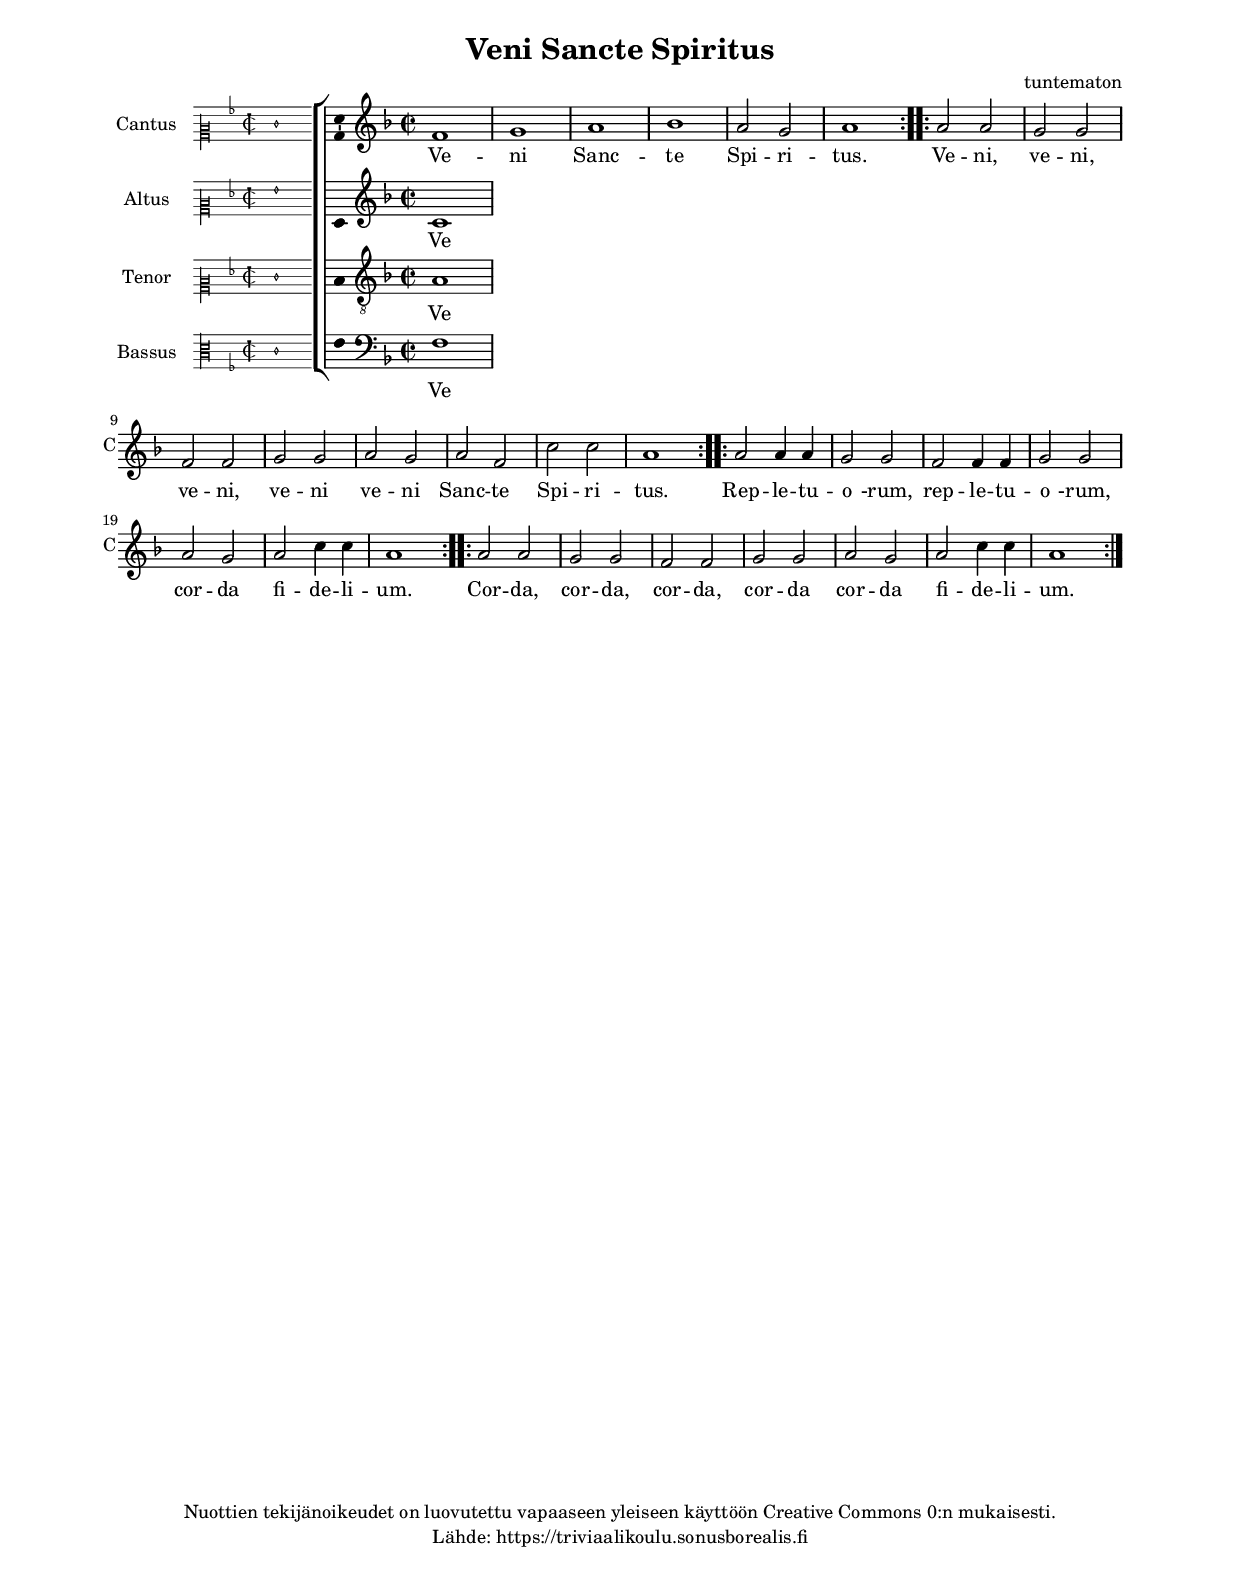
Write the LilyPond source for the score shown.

\version "2.19.80"
\include "suomi.ly"

\include "../paper-margins.ily"

#(set-global-staff-size 16)

global = {
  \time 2/2
  \key f \major
  \set Staff.midiInstrument = #"voice oohs"
}


SopranoMusic = \relative c' {
	\set Staff.instrumentName = #"Cantus"
	\set Staff.shortInstrumentName = "C"

	\incipit {
    \clef "mensural-c2"
    \set Staff.middleCClefPosition = #4
    \set Staff.middleCPosition = #4
    \override Staff.KeySignature.flat-positions = #'((0 . 5))
    \key f \major
    \time 2/2
    f1
  }

  \repeat volta 2 {
	  f1 | g | a | b | a2 g | a1 |
  }
  \repeat volta 2 {
    a2 a | g g | f f | g g | a g | a f | c' c | a1 |
  }
  \repeat volta 2 {
    a2 a4 a | g2 g | f2 f4 f | g2 g | a g | a c4 c | a1 |
  }
  \repeat volta 2 {
    a2 a | g g | f f | g g | a g | a c4 c | a1 |
  }
}

stanzaOneLyrics = \lyricmode {
	Ve -- ni  Sanc -- te Spi -- ri -- tus.
  Ve -- ni, ve -- ni, ve -- ni, ve -- ni
  ve -- ni Sanc -- te Spi -- ri -- tus.
  Rep -- le -- tu -- o -rum, rep -- le -- tu -- o -rum,
  cor -- da fi -- de -- li -- um.
  Cor -- da, cor -- da, cor -- da, cor -- da
  cor -- da fi -- de -- li -- um.
}

AltoMusic = \relative c' {
	\set Staff.instrumentName = #"Altus"
	\set Staff.shortInstrumentName = "A"

	\incipit {
    \clef "mensural-c2"
    \set Staff.middleCClefPosition = #2
    \set Staff.middleCPosition = #2
    \override Staff.KeySignature.flat-positions = #'((0 . 5))
    \key f \major
    \time 2/2
    c'1
  }

	c1 |
}

TenoreMusic = \relative c' {
	\set Staff.instrumentName = #"Tenor"
	\set Staff.shortInstrumentName = "T"

	\incipit {
    \clef "mensural-c2"
    \set Staff.middleCClefPosition = #2
    \set Staff.middleCPosition = #2
    \override Staff.KeySignature.flat-positions = #'((0 . 5))
    \key f \major
    \time 2/2
    a1
  }

	\clef "treble_8"
	a1 |
}

BassMusic = \relative c {
	\set Staff.instrumentName = #"Bassus"
	\set Staff.shortInstrumentName = "B"

	\incipit {
    \clef "mensural-c3"
    \set Staff.middleCClefPosition = #4
    \set Staff.middleCPosition = #4
%    \override Staff.KeySignature.flat-positions = #'((-5 . 5))
    \key f \major
    \time 2/2
    f1
  }

	\clef bass
	f1 |
}


\header {
  title = "Veni Sancte Spiritus"
%  subtitle = ""
  composer = "tuntematon"
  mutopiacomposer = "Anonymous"
%  instrument = "Voice (SATB)"
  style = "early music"
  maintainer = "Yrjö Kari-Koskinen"
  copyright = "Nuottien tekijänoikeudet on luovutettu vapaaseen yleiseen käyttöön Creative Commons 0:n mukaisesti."
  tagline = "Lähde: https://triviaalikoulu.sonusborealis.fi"
}

\score {
  \new ChoirStaff <<
    \new Staff <<
      \new Voice = "Soprano" {
		    \global
        \SopranoMusic
      }
     \new Lyrics \lyricsto "Soprano" {
       \stanzaOneLyrics
     }
    >>
    \new Staff <<
      \new Voice = "Alto" {
        \global
        \AltoMusic
      }
     \new Lyrics \lyricsto "Alto" {
       \stanzaOneLyrics
     }
    >>
    \new Staff <<
      \new Voice = "Tenore" {
        \global
        \TenoreMusic
      }
      \new Lyrics \lyricsto "Tenore" {
       \stanzaOneLyrics
      }
    >>
    \new Staff <<
      \new Voice = "Bass" {
        \global
        \BassMusic
      }
      \new Lyrics \lyricsto "Bass" {
       \stanzaOneLyrics
      }
    >>
  >>
  \layout {
    \context {
      \Voice
      \consists "Ambitus_engraver"
    }
    indent = 3.5\cm
    incipit-width = 2\cm
    \context {
     \Staff \RemoveEmptyStaves
   }
    \context {
     \Score
     \override VerticalAxisGroup.remove-first = ##t
    }
  }
}
